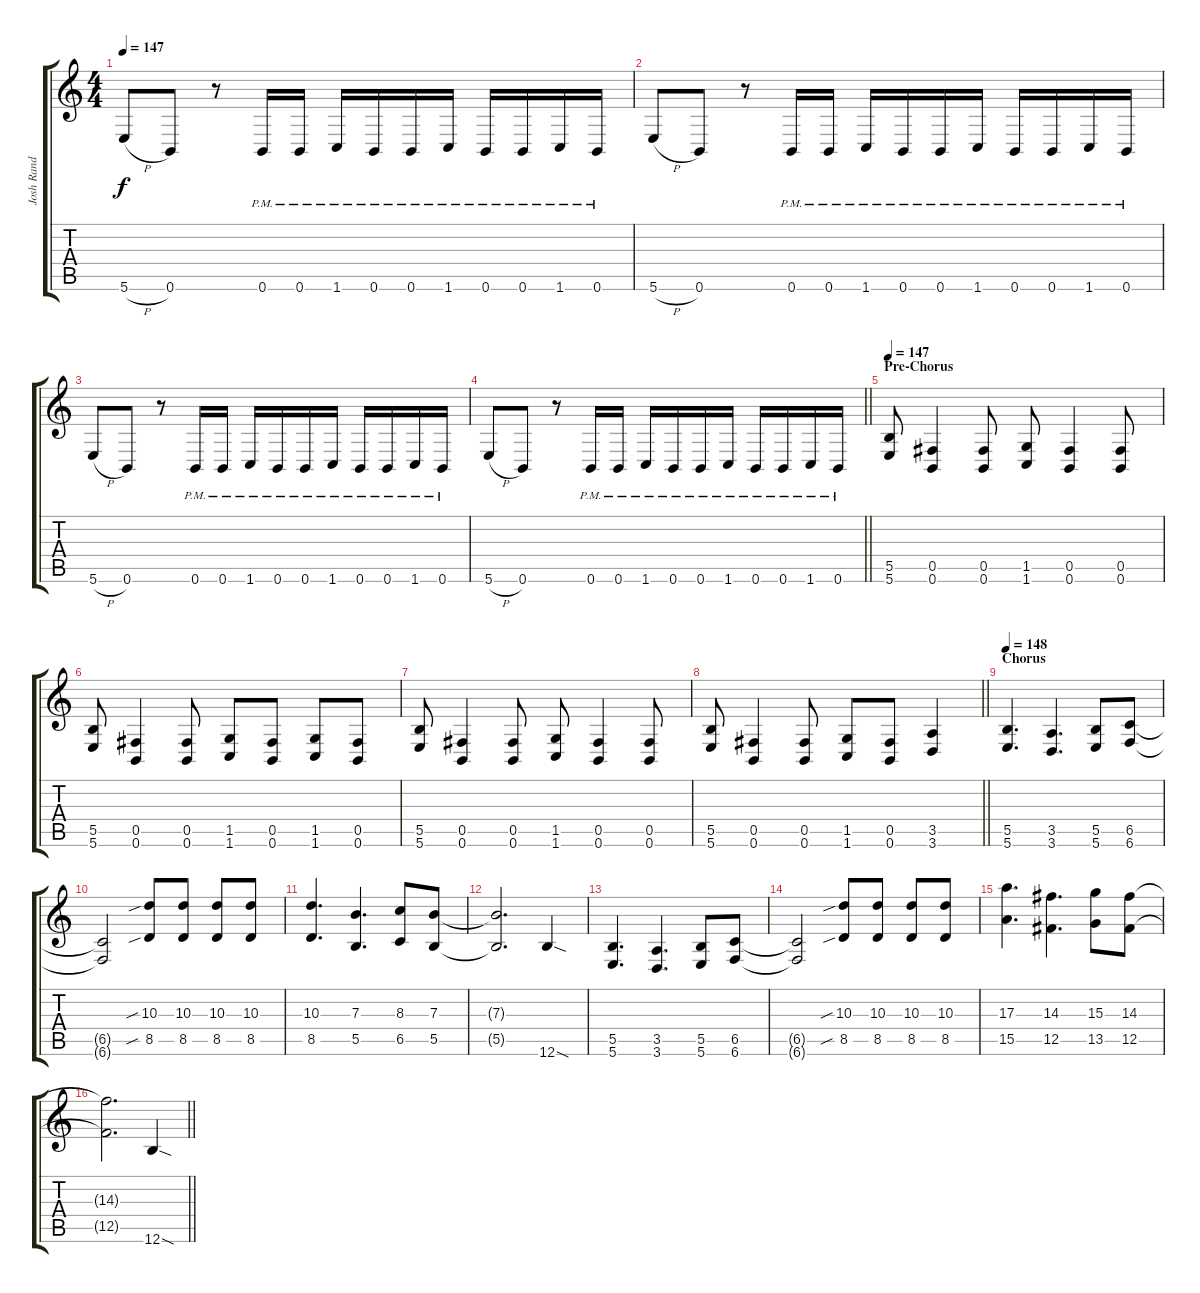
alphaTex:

\track ("Josh Rand (Lead Guitar)" "Josh Rand ") {instrument distortionguitar}
\staff {score tabs}
\tuning (Db4 Ab3 E3 B2 Gb2 B1) {hide}
\ts (4 4)
\tempo 147
\clef g2
\ks c
5.6{h}.8{dy f} 0.6.8 r.8 0.6{pm}.16 0.6{pm}.16 1.6{pm}.16 0.6{pm}.16 0.6{pm}.16 1.6{pm}.16 0.6{pm}.16 0.6{pm}.16 1.6{pm}.16 0.6{pm}.16 |
5.6{h}.8 0.6.8 r.8 0.6{pm}.16 0.6{pm}.16 1.6{pm}.16 0.6{pm}.16 0.6{pm}.16 1.6{pm}.16 0.6{pm}.16 0.6{pm}.16 1.6{pm}.16 0.6{pm}.16 |
5.6{h}.8 0.6.8 r.8 0.6{pm}.16 0.6{pm}.16 1.6{pm}.16 0.6{pm}.16 0.6{pm}.16 1.6{pm}.16 0.6{pm}.16 0.6{pm}.16 1.6{pm}.16 0.6{pm}.16 |
\barLineRight lightlight
5.6{h}.8 0.6.8 r.8 0.6{pm}.16 0.6{pm}.16 1.6{pm}.16 0.6{pm}.16 0.6{pm}.16 1.6{pm}.16 0.6{pm}.16 0.6{pm}.16 1.6{pm}.16 0.6{pm}.16 |
\section ("" "Pre-Chorus")
\tempo 147
(5.5 5.6).8 (0.5 0.6).4 (0.5 0.6).8 (1.5 1.6).8 (0.5 0.6).4 (0.5 0.6).8 |
(5.5 5.6).8 (0.5 0.6).4 (0.5 0.6).8 (1.5 1.6).8 (0.5 0.6).8 (1.5 1.6).8 (0.5 0.6).8 |
(5.5 5.6).8 (0.5 0.6).4 (0.5 0.6).8 (1.5 1.6).8 (0.5 0.6).4 (0.5 0.6).8 |
\barLineRight lightlight
(5.5 5.6).8 (0.5 0.6).4 (0.5 0.6).8 (1.5 1.6).8 (0.5 0.6).8 (3.5 3.6).4 |
\section ("" "Chorus")
\tempo 148
(5.5 5.6).4{d} (3.5 3.6).4{d} (5.5 5.6).8 (6.5 6.6).8 |
(6.5{t} 6.6{t}).2 (10.3{sib} 8.5{sib}).8 (10.3 8.5).8 (10.3 8.5).8 (10.3 8.5).8 |
(10.3 8.5).4{d} (7.3 5.5).4{d} (8.3 6.5).8 (7.3 5.5).8 |
(7.3{t} 5.5{t}).2{d} 12.6{sod}.4 |
(5.5 5.6).4{d} (3.5 3.6).4{d} (5.5 5.6).8 (6.5 6.6).8 |
(6.5{t} 6.6{t}).2 (10.3{sib} 8.5{sib}).8 (10.3 8.5).8 (10.3 8.5).8 (10.3 8.5).8 |
(17.3 15.5).4{d} (14.3 12.5).4{d} (15.3 13.5).8 (14.3 12.5).8 |
\barLineRight lightlight
(14.3{t} 12.5{t}).2{d} 12.6{sod}.4
